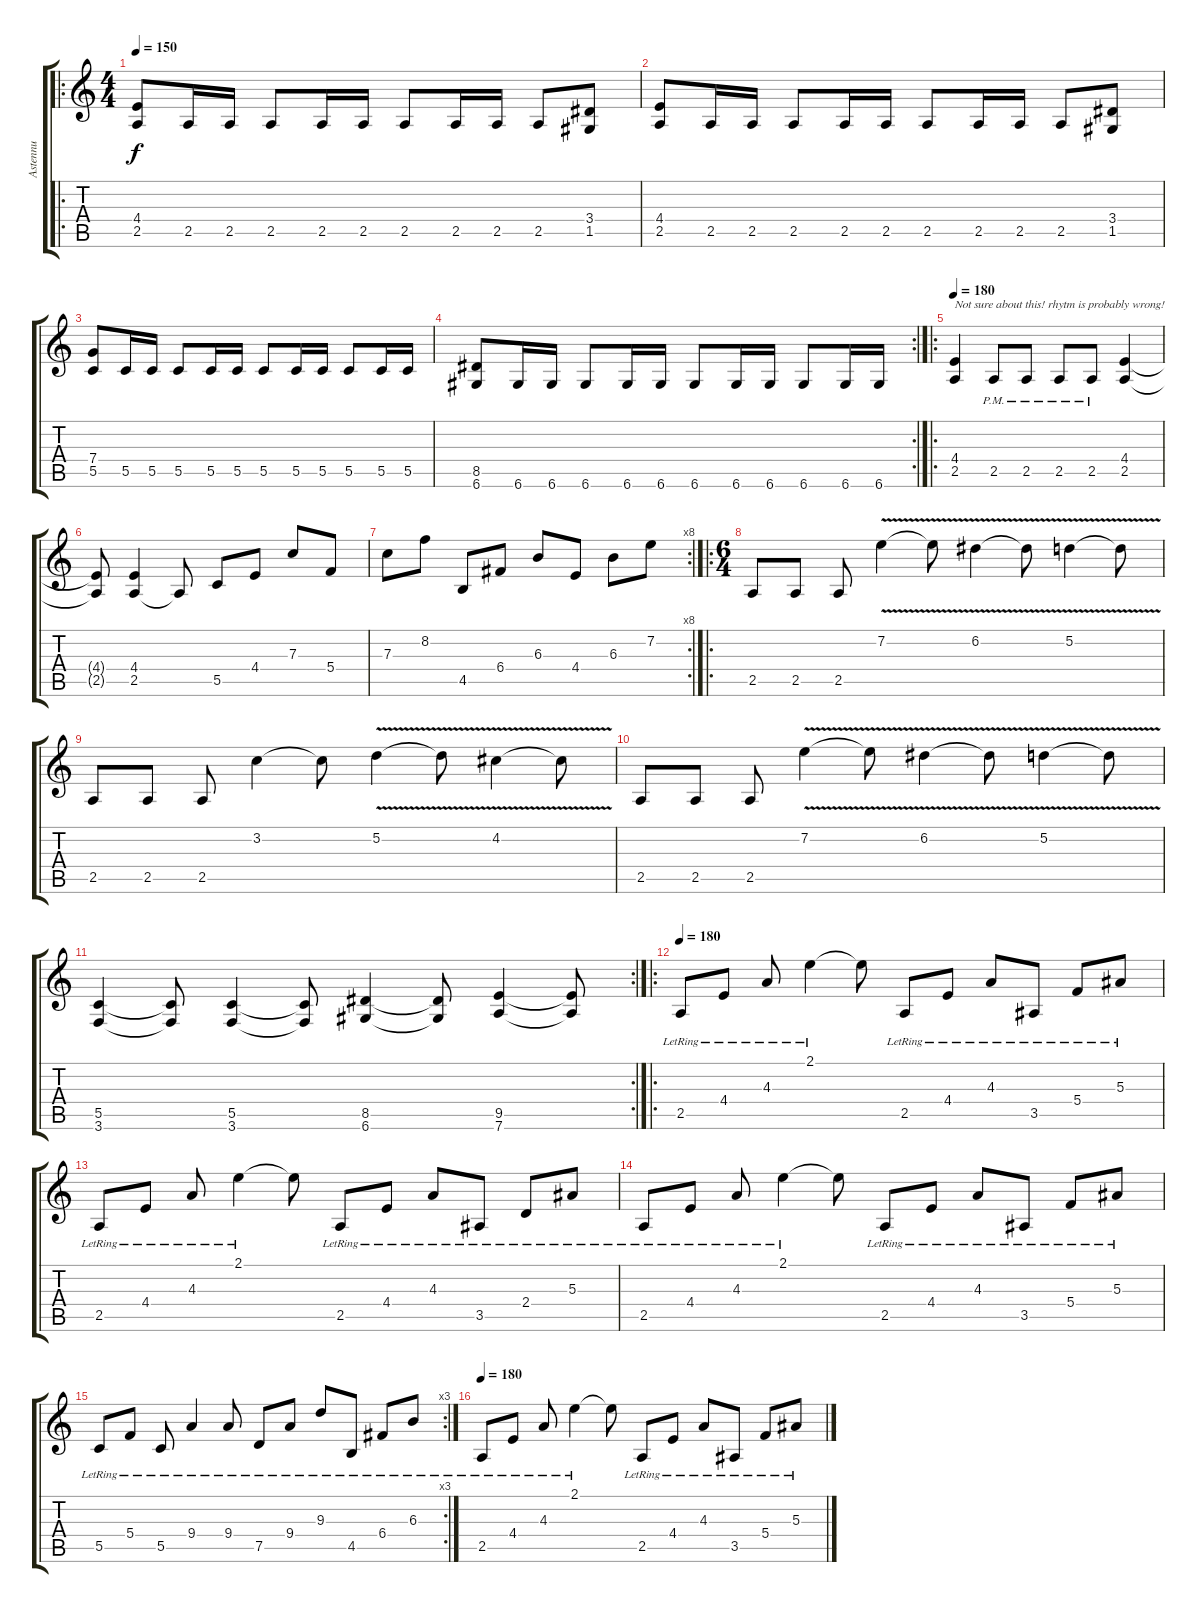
\track ("Astennu" "Astennu") {instrument distortionguitar}
\staff {score tabs}
\tuning (D4 A3 F3 C3 G2 D2) {hide}
\ro
\ts (4 4)
\tempo 150
\clef g2
\ks c
(4.4 2.5).8{dy f} 2.5.16 2.5.16 2.5.8 2.5.16 2.5.16 2.5.8 2.5.16 2.5.16 2.5.8 (3.4 1.5).8 |
(4.4 2.5).8 2.5.16 2.5.16 2.5.8 2.5.16 2.5.16 2.5.8 2.5.16 2.5.16 2.5.8 (3.4 1.5).8 |
(7.4 5.5).8 5.5.16 5.5.16 5.5.8 5.5.16 5.5.16 5.5.8 5.5.16 5.5.16 5.5.8 5.5.16 5.5.16 |
\rc 2
(8.5 6.6).8 6.6.16 6.6.16 6.6.8 6.6.16 6.6.16 6.6.8 6.6.16 6.6.16 6.6.8 6.6.16 6.6.16 |
\ro
\tempo 180
(4.4 2.5).4{txt "Not sure about this! rhytm is probably wrong!"} 2.5{pm}.8 2.5{pm}.8 2.5{pm}.8 2.5{pm}.8 (4.4 2.5).4 |
(4.4{t} 2.5{t}).8 (4.4 2.5).4 2.5{t}.8 5.5.8 4.4.8 7.3.8 5.4.8 |
\rc 8
7.3.8 8.2.8 4.5.8 6.4.8 6.3.8 4.4.8 6.3.8 7.2.8 |
\ro
\ts (6 4)
2.5.8 2.5.8 2.5.8 7.2{v}.4 7.2{t}.8 6.2{v}.4 6.2{t}.8 5.2{v}.4 5.2{t}.8 |
2.5.8 2.5.8 2.5.8 3.2.4 3.2{t}.8 5.2{v}.4 5.2{t}.8 4.2{v}.4 4.2{t}.8 |
2.5.8 2.5.8 2.5.8 7.2{v}.4 7.2{t}.8 6.2{v}.4 6.2{t}.8 5.2{v}.4 5.2{t}.8 |
\rc 2
(5.5 3.6).4 (5.5{t} 3.6{t}).8 (5.5 3.6).4 (5.5{t} 3.6{t}).8 (8.5 6.6).4 (8.5{t} 6.6{t}).8 (9.5 7.6).4 (9.5{t} 7.6{t}).8 |
\ro
\tempo 180
2.5{lr}.8{instrument electricguitarclean} 4.4{lr}.8 4.3{lr}.8 2.1{lr}.4 2.1{t}.8 2.5{lr}.8 4.4{lr}.8 4.3{lr}.8 3.5{lr}.8 5.4{lr}.8 5.3{lr}.8 |
2.5{lr}.8{instrument electricguitarclean} 4.4{lr}.8 4.3{lr}.8 2.1{lr}.4 2.1{t}.8 2.5{lr}.8 4.4{lr}.8 4.3{lr}.8 3.5{lr}.8 2.4{lr}.8 5.3{lr}.8 |
2.5{lr}.8{instrument electricguitarclean} 4.4{lr}.8 4.3{lr}.8 2.1{lr}.4 2.1{t}.8 2.5{lr}.8 4.4{lr}.8 4.3{lr}.8 3.5{lr}.8 5.4{lr}.8 5.3{lr}.8 |
\rc 3
5.5{lr}.8 5.4{lr}.8 5.5{lr}.8 9.4{lr}.4 9.4{lr}.8 7.5{lr}.8 9.4{lr}.8 9.3{lr}.8 4.5{lr}.8 6.4{lr}.8 6.3{lr}.8 |
\tempo 180
2.5{lr}.8{instrument electricguitarclean} 4.4{lr}.8 4.3{lr}.8 2.1{lr}.4 2.1{t}.8 2.5{lr}.8 4.4{lr}.8 4.3{lr}.8 3.5{lr}.8 5.4{lr}.8 5.3{lr}.8
